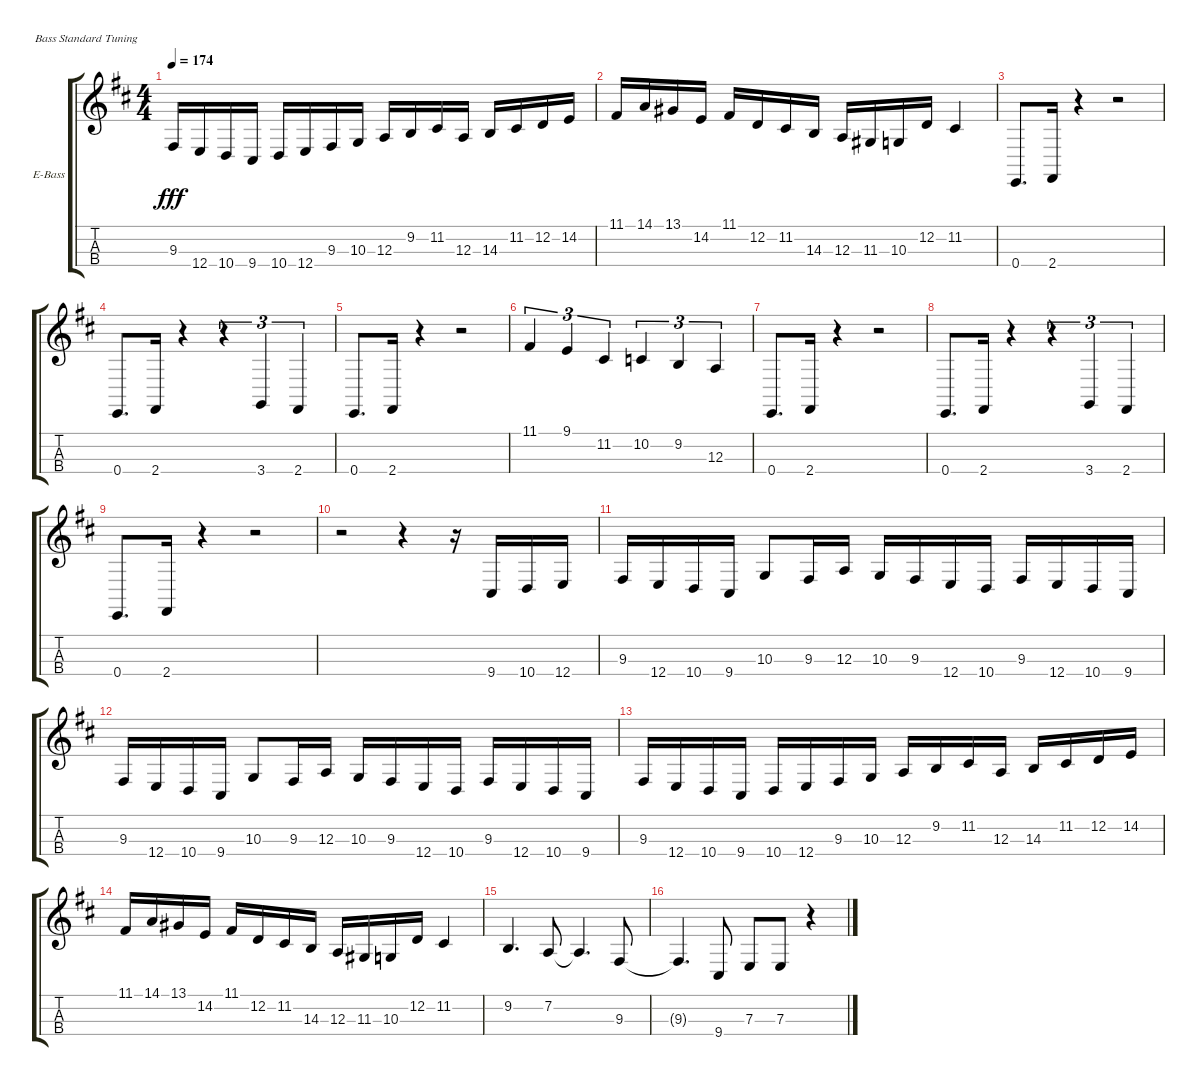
\bracketExtendMode groupsimilarinstruments
\firstSystemTrackNameOrientation horizontal
\otherSystemsTrackNameOrientation horizontal
\track ("Electric Bass" "E-Bass") {instrument electricbassfinger}
\staff {score tabs}
\tuning (G2 D2 A1 E1)
\ts (4 4)
\tempo 174
\clef g2
\ks bminor
9.3.16{dy fff} 12.4.16 10.4.16 9.4.16 10.4.16 12.4.16 9.3.16 10.3.16 12.3.16 9.2.16 11.2.16 12.3.16 14.3.16 11.2.16 12.2.16 14.2.16 |
11.1.16 14.1.16 13.1.16 14.2.16 11.1.16 12.2.16 11.2.16 14.3.16 12.3.16 11.3.16 10.3.16 12.2.16 11.2.4 |
0.4.8{d} 2.4.16 r.4 r.2 |
0.4.8{d} 2.4.16 r.4 r.4{tu (3 2)} 3.4.4{tu (3 2)} 2.4.4{tu (3 2)} |
0.4.8{d} 2.4.16 r.4 r.2 |
11.1.4{tu (3 2)} 9.1.4{tu (3 2)} 11.2.4{tu (3 2)} 10.2.4{tu (3 2)} 9.2.4{tu (3 2)} 12.3.4{tu (3 2)} |
0.4.8{d} 2.4.16 r.4 r.2 |
0.4.8{d} 2.4.16 r.4 r.4{tu (3 2)} 3.4.4{tu (3 2)} 2.4.4{tu (3 2)} |
0.4.8{d} 2.4.16 r.4 r.2 |
r.2 r.4 r.16 9.4.16 10.4.16 12.4.16 |
9.3.16 12.4.16 10.4.16 9.4.16 10.3.8 9.3.16 12.3.16 10.3.16 9.3.16 12.4.16 10.4.16 9.3.16 12.4.16 10.4.16 9.4.16 |
9.3.16 12.4.16 10.4.16 9.4.16 10.3.8 9.3.16 12.3.16 10.3.16 9.3.16 12.4.16 10.4.16 9.3.16 12.4.16 10.4.16 9.4.16 |
9.3.16 12.4.16 10.4.16 9.4.16 10.4.16 12.4.16 9.3.16 10.3.16 12.3.16 9.2.16 11.2.16 12.3.16 14.3.16 11.2.16 12.2.16 14.2.16 |
11.1.16 14.1.16 13.1.16 14.2.16 11.1.16 12.2.16 11.2.16 14.3.16 12.3.16 11.3.16 10.3.16 12.2.16 11.2.4 |
9.2.4{d} 7.2.8 7.2{t}.4{d} 9.3.8 |
9.3{t}.4{d} 9.4.8 7.3.8 7.3.8 r.4
